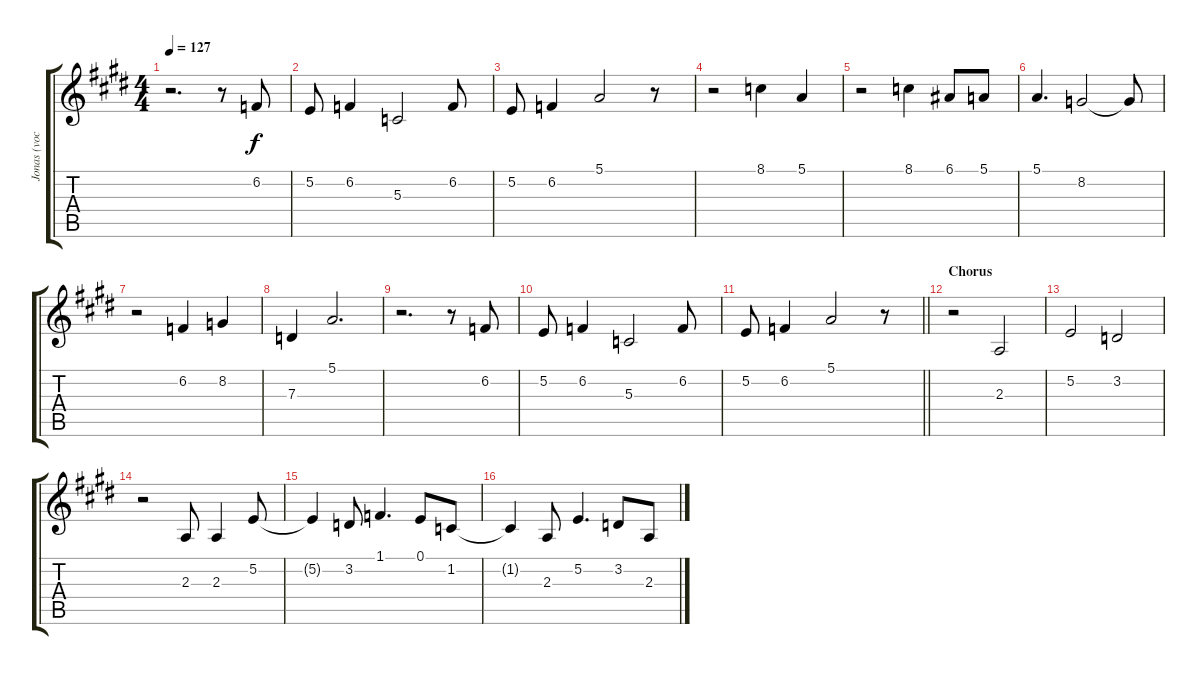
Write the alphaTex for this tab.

\track ("Jonas (vocals)" "Jonas (voc") {instrument pad4choir}
\staff {score tabs}
\tuning (E4 B3 G3 D3 A2 E2) {hide}
\ts (4 4)
\tempo 127
\clef g2
\ks e
r.2{d dy f} r.8 6.2.8 |
5.2.8 6.2.4 5.3.2 6.2.8 |
5.2.8 6.2.4 5.1.2 r.8 |
r.2 8.1.4 5.1.4 |
r.2 8.1.4 6.1.8 5.1.8 |
5.1.4{d} 8.2.2 8.2{t}.8 |
r.2 6.2.4 8.2.4 |
7.3.4 5.1.2{d} |
r.2{d} r.8 6.2.8 |
5.2.8 6.2.4 5.3.2 6.2.8 |
\barLineRight lightlight
5.2.8 6.2.4 5.1.2 r.8 |
\section ("" "Chorus")
r.2 2.3.2 |
5.2.2 3.2.2 |
r.2 2.3.8 2.3.4 5.2.8 |
5.2{t}.4 3.2.8 1.1.4{d} 0.1.8 1.2.8 |
1.2{t}.4 2.3.8 5.2.4{d} 3.2.8 2.3.8
